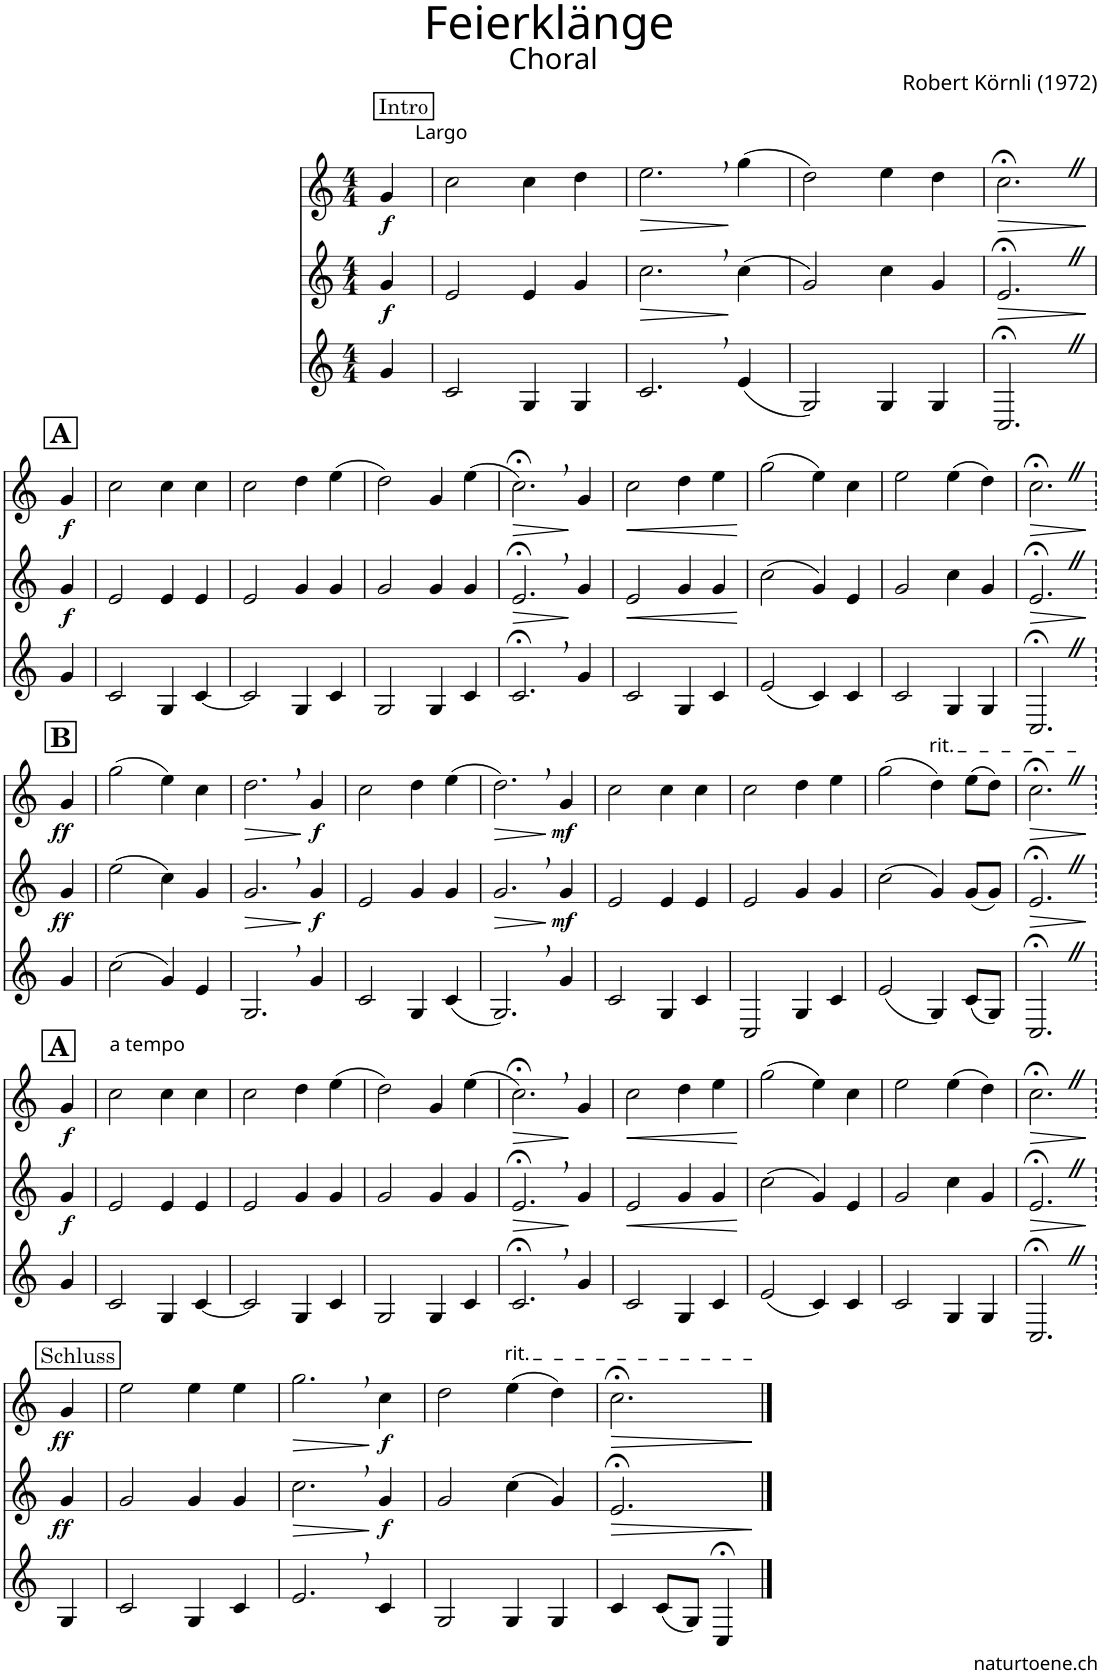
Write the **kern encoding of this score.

**kern	**kern	**dynam	**kern	**dynam
*part3	*part2	*part2	*part1	*part1
*staff3	*staff2	*staff2	*staff1	*staff1
*I"Alphorn	*I"Alphorn	*	*I"Alphorn	*
*clefG2	*clefG2	*	*clefG2	*
*Trd4c6	*Trd4c6	*	*Trd4c6	*
*k[]	*k[]	*	*k[]	*
*M4/4	*M4/4	*	*M4/4	*
!!LO:REH:place=s1:a:cj:fs=11:t=Intro
=1	=1	=1	=1	=1
!	!	!	!LO:TX:a:t=Largo	!
!	!	!LO:DY:b	!	!LO:DY:b
4g/	4g/	f	4g/	f
=2	=2	=2	=2	=2
2c/	2e/	.	2cc\	.
4G/	4e/	.	4cc\	.
4G/	4g/	.	4dd\	.
=3	=3	=3	=3	=3
!	!	!LO:HP:b	!	!LO:HP:b
2.c,/	2.cc,\	>	2.ee,\	>
(4e/	(4cc\	]	(4gg\	]
=4	=4	=4	=4	=4
2G/)	2g/)	.	2dd\)	.
4G/	4cc\	.	4ee\	.
4G/	4g/	.	4dd\	.
=5	=5	=5	=5	=5
!	!	!LO:HP:b	!	!LO:HP:b
2.C;<Z/	2.e;<Z/	>	2.cc;<Z\	>
.	.	]	.	]
!!LO:LB:g=z
!!LO:REH:place=s1:a:B:cj:fs=14:t=A
=5X1	=5X1	=5X1	=5X1	=5X1
!	!	!LO:DY:b	!	!LO:DY:b
4g/	4g/	f	4g/	f
=6	=6	=6	=6	=6
2c/	2e/	.	2cc\	.
4G/	4e/	.	4cc\	.
[4c/	4e/	.	4cc\	.
=7	=7	=7	=7	=7
2c/]	2e/	.	2cc\	.
4G/	4g/	.	4dd\	.
4c/	4g/	.	(4ee\	.
=8	=8	=8	=8	=8
2G/	2g/	.	2dd\)	.
4G/	4g/	.	4g/	.
4c/	4g/	.	(4ee\	.
=9	=9	=9	=9	=9
!	!	!LO:HP:b	!	!LO:HP:b
2.c;<,/	2.e;<,/	>	2.cc;<,\)	>
4g/	4g/	]	4g/	]
=10	=10	=10	=10	=10
!	!	!LO:HP:b	!	!LO:HP:b
2c/	2e/	<	2cc\	<
4G/	4g/	.	4dd\	.
4c/	4g/	.	4ee\	.
.	.	[	.	[
=11	=11	=11	=11	=11
(2e/	(2cc\	.	(2gg\	.
4c/)	4g/)	.	4ee\)	.
4c/	4e/	.	4cc\	.
=12	=12	=12	=12	=12
2c/	2g/	.	2ee\	.
4G/	4cc\	.	(4ee\	.
4G/	4g/	.	4dd\)	.
=13	=13	=13	=13	=13
!	!	!LO:HP:b	!	!LO:HP:b
2.C;<Z/	2.e;<Z/	>	2.cc;<Z\	>
.	.	]	.	]
!!LO:LB:g=z
!!LO:REH:place=s1:a:B:cj:fs=14:t=B
=13X2	=13X2	=13X2	=13X2	=13X2
!	!	!LO:DY:b	!	!LO:DY:b
4g/	4g/	ff	4g/	ff
=14	=14	=14	=14	=14
(2cc\	(2ee\	.	(2gg\	.
4g/)	4cc\)	.	4ee\)	.
4e/	4g/	.	4cc\	.
=15	=15	=15	=15	=15
!	!	!LO:HP:b	!	!LO:HP:b
2.G,/	2.g,/	>	2.dd,\	>
!	!	!LO:DY:n=1:b	!	!LO:DY:n=1:b
4g/	4g/	] f	4g/	] f
=16	=16	=16	=16	=16
2c/	2e/	.	2cc\	.
4G/	4g/	.	4dd\	.
(4c/	4g/	.	(4ee\	.
=17	=17	=17	=17	=17
!	!	!LO:HP:b	!	!LO:HP:b
2.G,/)	2.g,/	>	2.dd,\)	>
!	!	!LO:DY:n=1:b	!	!LO:DY:n=1:b
4g/	4g/	] mf	4g/	] mf
=18	=18	=18	=18	=18
2c/	2e/	.	2cc\	.
4G/	4e/	.	4cc\	.
4c/	4e/	.	4cc\	.
=19	=19	=19	=19	=19
2C/	2e/	.	2cc\	.
4G/	4g/	.	4dd\	.
4c/	4g/	.	4ee\	.
=20	=20	=20	=20	=20
(2e/	(2cc\	.	(2gg\	.
!	!	!	!LO:TX:a:t=rit.	!
4G/)	4g/)	.	4dd\)	.
(8c/L	(8g/L	.	(8ee\L	.
8G/J)	8g/J)	.	8dd\J)	.
=21	=21	=21	=21	=21
!	!	!LO:HP:b	!	!LO:HP:b
2.C;<Z/	2.e;<Z/	>	2.cc;<Z\	>
.	.	]	.	]
!!LO:LB:g=z
=21X3	=21X3	=21X3	=21X3	=21X3
!!LO:REH:place=s1:a:B:cj:fs=14:t=A
!	!	!	!LO:TX:a:t=a tempo	!
!	!	!LO:DY:b	!	!LO:DY:b
4g/	4g/	f	4g/	f
=22	=22	=22	=22	=22
2c/	2e/	.	2cc\	.
4G/	4e/	.	4cc\	.
[4c/	4e/	.	4cc\	.
=23	=23	=23	=23	=23
2c/]	2e/	.	2cc\	.
4G/	4g/	.	4dd\	.
4c/	4g/	.	(4ee\	.
=24	=24	=24	=24	=24
2G/	2g/	.	2dd\)	.
4G/	4g/	.	4g/	.
4c/	4g/	.	(4ee\	.
=25	=25	=25	=25	=25
!	!	!LO:HP:b	!	!LO:HP:b
2.c;<,/	2.e;<,/	>	2.cc;<,\)	>
4g/	4g/	]	4g/	]
=26	=26	=26	=26	=26
!	!	!LO:HP:b	!	!LO:HP:b
2c/	2e/	<	2cc\	<
4G/	4g/	.	4dd\	.
4c/	4g/	.	4ee\	.
.	.	[	.	[
=27	=27	=27	=27	=27
(2e/	(2cc\	.	(2gg\	.
4c/)	4g/)	.	4ee\)	.
4c/	4e/	.	4cc\	.
=28	=28	=28	=28	=28
2c/	2g/	.	2ee\	.
4G/	4cc\	.	(4ee\	.
4G/	4g/	.	4dd\)	.
=29	=29	=29	=29	=29
!	!	!LO:HP:b	!	!LO:HP:b
2.C;<Z/	2.e;<Z/	>	2.cc;<Z\	>
.	.	]	.	]
!!LO:LB:g=z
!!LO:REH:place=s1:a:cj:fs=11:t=Schluss
=29X4	=29X4	=29X4	=29X4	=29X4
!	!	!LO:DY:b	!	!LO:DY:b
4G/	4g/	ff	4g/	ff
=30	=30	=30	=30	=30
2c/	2g/	.	2ee\	.
4G/	4g/	.	4ee\	.
4c/	4g/	.	4ee\	.
=31	=31	=31	=31	=31
!	!	!LO:HP:b	!	!LO:HP:b
2.e,/	2.cc,\	>	2.gg,\	>
!	!	!LO:DY:n=1:b	!	!LO:DY:n=1:b
4c/	4g/	] f	4cc\	] f
=32	=32	=32	=32	=32
2G/	2g/	.	2dd\	.
!	!	!	!LO:TX:a:t=rit.	!
4G/	(4cc\	.	(4ee\	.
4G/	4g/)	.	4dd\)	.
=33	=33	=33	=33	=33
!	!	!LO:HP:b	!	!LO:HP:b
4c/	2.e;</	>	2.cc;<\	>
(8c/L	.	.	.	.
8G/J)	.	.	.	.
4C;</	.	.	.	.
.	.	]	.	]
==	==	==	==	==
*-	*-	*-	*-	*-
